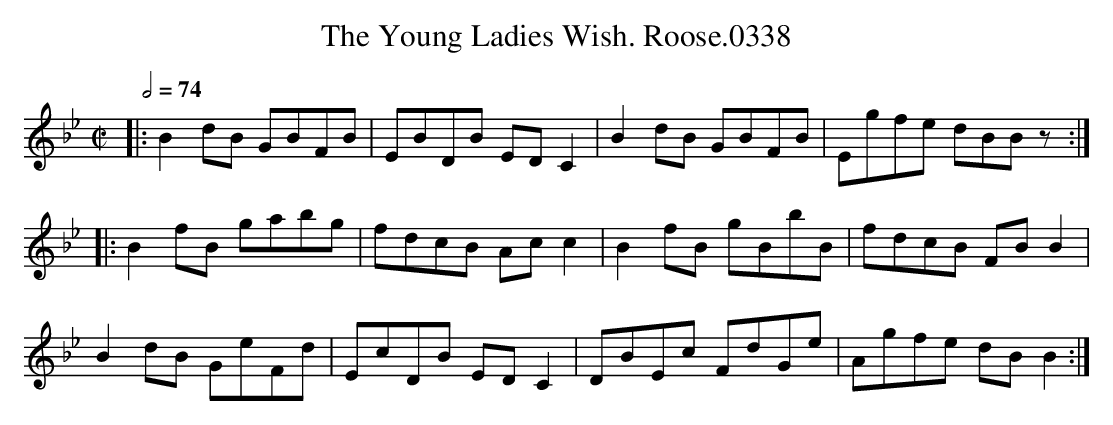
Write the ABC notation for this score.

X:1
T:Young Ladies Wish. Roose.0338, The
M:C|
L:1/8
Q:1/2=74
K:Bb
|:B2dB GBFB|EBDB EDC2|B2dB GBFB|Egfe dBBz:|
|:B2fB gabg|fdcB Acc2|B2fB gBbB|fdcB FBB2|
B2dB GeFd|EcDB EDC2|DBEc FdGe|Agfe dBB2:|
